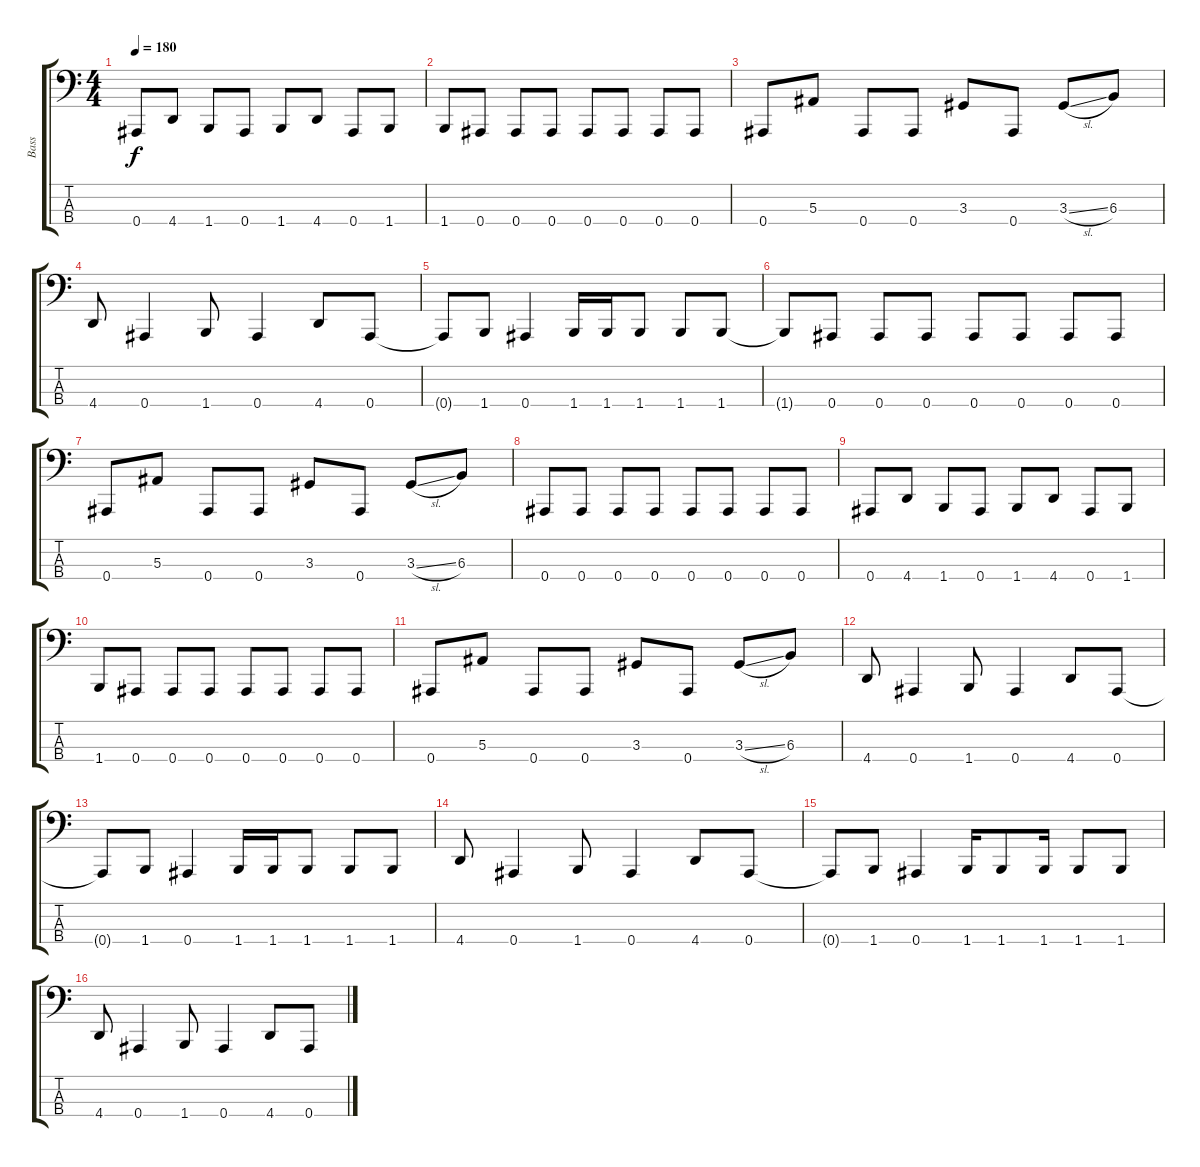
\track ("Bass" "Bass") {instrument electricbasspick}
\staff {score tabs}
\tuning (Eb2 Bb1 F1 Bb0) {hide}
\ts (4 4)
\tempo 180
\clef f4
\ks c
0.4.8{dy f} 4.4.8 1.4.8 0.4.8 1.4.8 4.4.8 0.4.8 1.4.8 |
1.4.8 0.4.8 0.4.8 0.4.8 0.4.8 0.4.8 0.4.8 0.4.8 |
0.4.8 5.3.8 0.4.8 0.4.8 3.3.8 0.4.8 3.3{sl}.8 6.3.8 |
4.4.8 0.4.4 1.4.8 0.4.4 4.4.8 0.4.8 |
0.4{t}.8 1.4.8 0.4.4 1.4.16 1.4.16 1.4.8 1.4.8 1.4.8 |
1.4{t}.8 0.4.8 0.4.8 0.4.8 0.4.8 0.4.8 0.4.8 0.4.8 |
0.4.8 5.3.8 0.4.8 0.4.8 3.3.8 0.4.8 3.3{sl}.8 6.3.8 |
0.4.8 0.4.8 0.4.8 0.4.8 0.4.8 0.4.8 0.4.8 0.4.8 |
0.4.8 4.4.8 1.4.8 0.4.8 1.4.8 4.4.8 0.4.8 1.4.8 |
1.4.8 0.4.8 0.4.8 0.4.8 0.4.8 0.4.8 0.4.8 0.4.8 |
0.4.8 5.3.8 0.4.8 0.4.8 3.3.8 0.4.8 3.3{sl}.8 6.3.8 |
4.4.8 0.4.4 1.4.8 0.4.4 4.4.8 0.4.8 |
0.4{t}.8 1.4.8 0.4.4 1.4.16 1.4.16 1.4.8 1.4.8 1.4.8 |
4.4.8 0.4.4 1.4.8 0.4.4 4.4.8 0.4.8 |
0.4{t}.8 1.4.8 0.4.4 1.4.16 1.4.8 1.4.16 1.4.8 1.4.8 |
4.4.8 0.4.4 1.4.8 0.4.4 4.4.8 0.4.8
